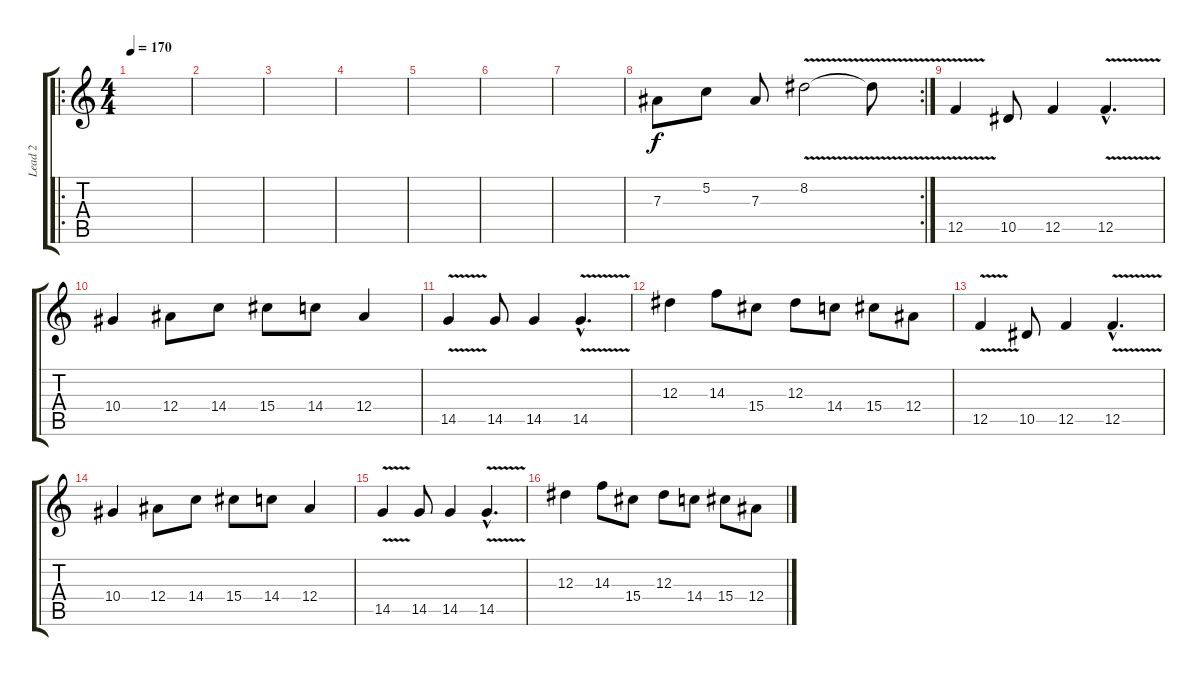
\track ("Lead 2" "Lead 2") {instrument distortionguitar}
\staff {score tabs}
\tuning (C4 G3 Eb3 Bb2 F2 C2) {hide}
\ro
\ts (4 4)
\tempo 170
\clef g2
\ks c
|
|
|
|
|
|
|
\rc 2
7.3.8 5.2.8 7.3.8 8.2{v}.2 8.2{t}.8 |
12.5{v}.4 10.5.8 12.5.4 12.5{v hac}.4{d} |
10.4.4 12.4.8 14.4.8 15.4.8 14.4.8 12.4.4 |
14.5{v}.4 14.5.8 14.5.4 14.5{v hac}.4{d} |
12.3.4 14.3.8 15.4.8 12.3.8 14.4.8 15.4.8 12.4.8 |
12.5{v}.4 10.5.8 12.5.4 12.5{v hac}.4{d} |
10.4.4 12.4.8 14.4.8 15.4.8 14.4.8 12.4.4 |
14.5{v}.4 14.5.8 14.5.4 14.5{v hac}.4{d} |
12.3.4 14.3.8 15.4.8 12.3.8 14.4.8 15.4.8 12.4.8
